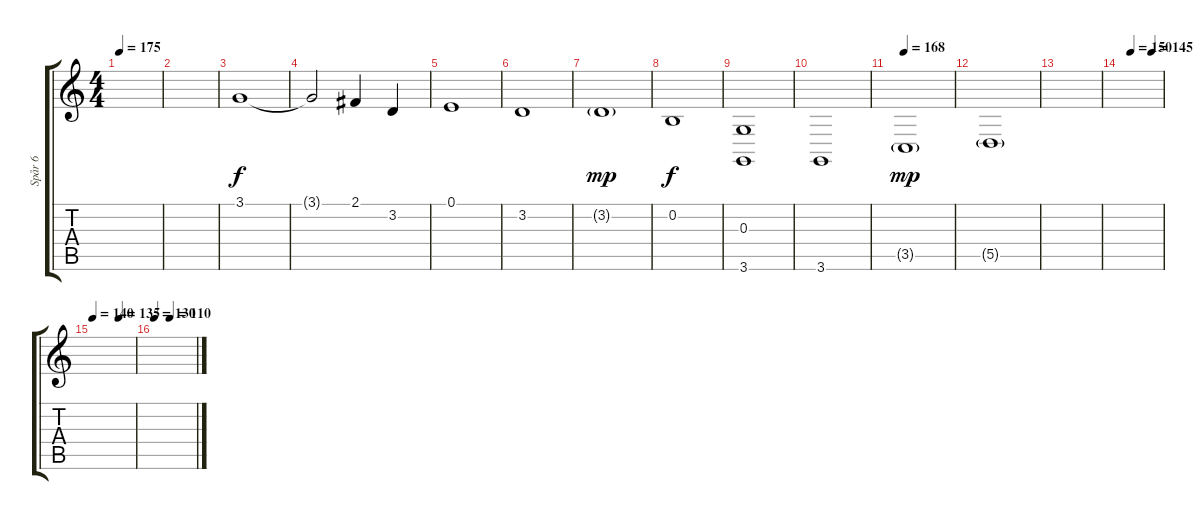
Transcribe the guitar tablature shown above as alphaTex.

\track ("Spår 6" "Spår 6") {instrument stringensemble1}
\staff {score tabs}
\tuning (E4 B3 G3 D3 A2 E2) {hide}
\ts (4 4)
\tempo 175
\clef g2
\ks c
|
|
3.1.1{volume 13} |
3.1{t}.2 2.1.4 3.2.4 |
0.1.1 |
3.2.1 |
3.2{g}.1{dy mp} |
0.2.1{dy f} |
(0.3 3.6).1 |
3.6.1 |
\tempo 168
3.5{g}.1{dy mp} |
5.5{g}.1 |
|
\tempo (150 0.25)
\tempo (145 0.75)
|
\tempo 140
\tempo (135 0.625)
|
\tempo 130
\tempo (110 0.375)
